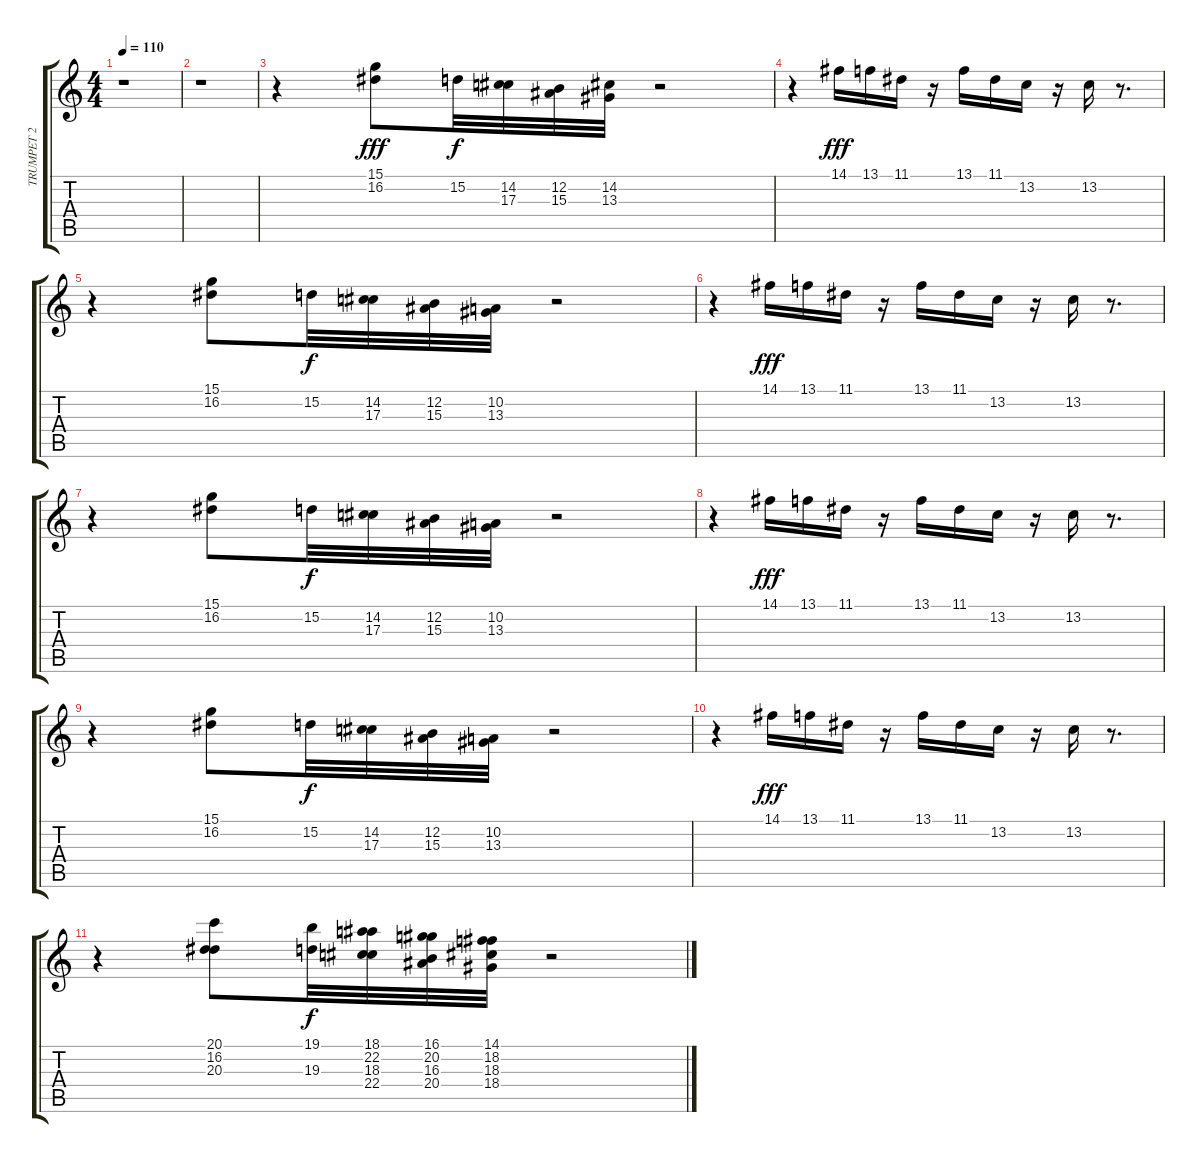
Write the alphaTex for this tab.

\track ("TRUMPET 2" "TRUMPET 2") {solo instrument brasssection}
\staff {score tabs}
\tuning (E4 B3 G3 D3 A2 E2) {hide}
\ts (4 4)
\tempo 110
\clef g2
\ks c
r.1{dy fff} |
r.1 |
r.4 (15.1 16.2).8{volume 14} 15.2.32{dy f} (14.2 17.3).32 (12.2 15.3).32 (14.2 13.3).32 r.2 |
r.4 14.1.16{dy fff} 13.1.16 11.1.16 r.16 13.1.16 11.1.16 13.2.16 r.16 13.2.16 r.8{d} |
r.4 (15.1 16.2).8 15.2.32{dy f} (14.2 17.3).32 (12.2 15.3).32 (10.2 13.3).32 r.2 |
r.4 14.1.16{dy fff} 13.1.16 11.1.16 r.16 13.1.16 11.1.16 13.2.16 r.16 13.2.16 r.8{d} |
r.4 (15.1 16.2).8 15.2.32{dy f} (14.2 17.3).32 (12.2 15.3).32 (10.2 13.3).32 r.2 |
r.4 14.1.16{dy fff} 13.1.16 11.1.16 r.16 13.1.16 11.1.16 13.2.16 r.16 13.2.16 r.8{d} |
r.4 (15.1 16.2).8 15.2.32{dy f} (14.2 17.3).32 (12.2 15.3).32 (10.2 13.3).32 r.2 |
r.4 14.1.16{dy fff} 13.1.16 11.1.16 r.16 13.1.16 11.1.16 13.2.16 r.16 13.2.16 r.8{d} |
r.4 (20.1 16.2 20.3).8{volume 15} (19.1 19.3).32{dy f} (18.1 22.2 18.3 22.4).32 (16.1 20.2 16.3 20.4).32 (14.1 18.2 18.3 18.4).32 r.2
